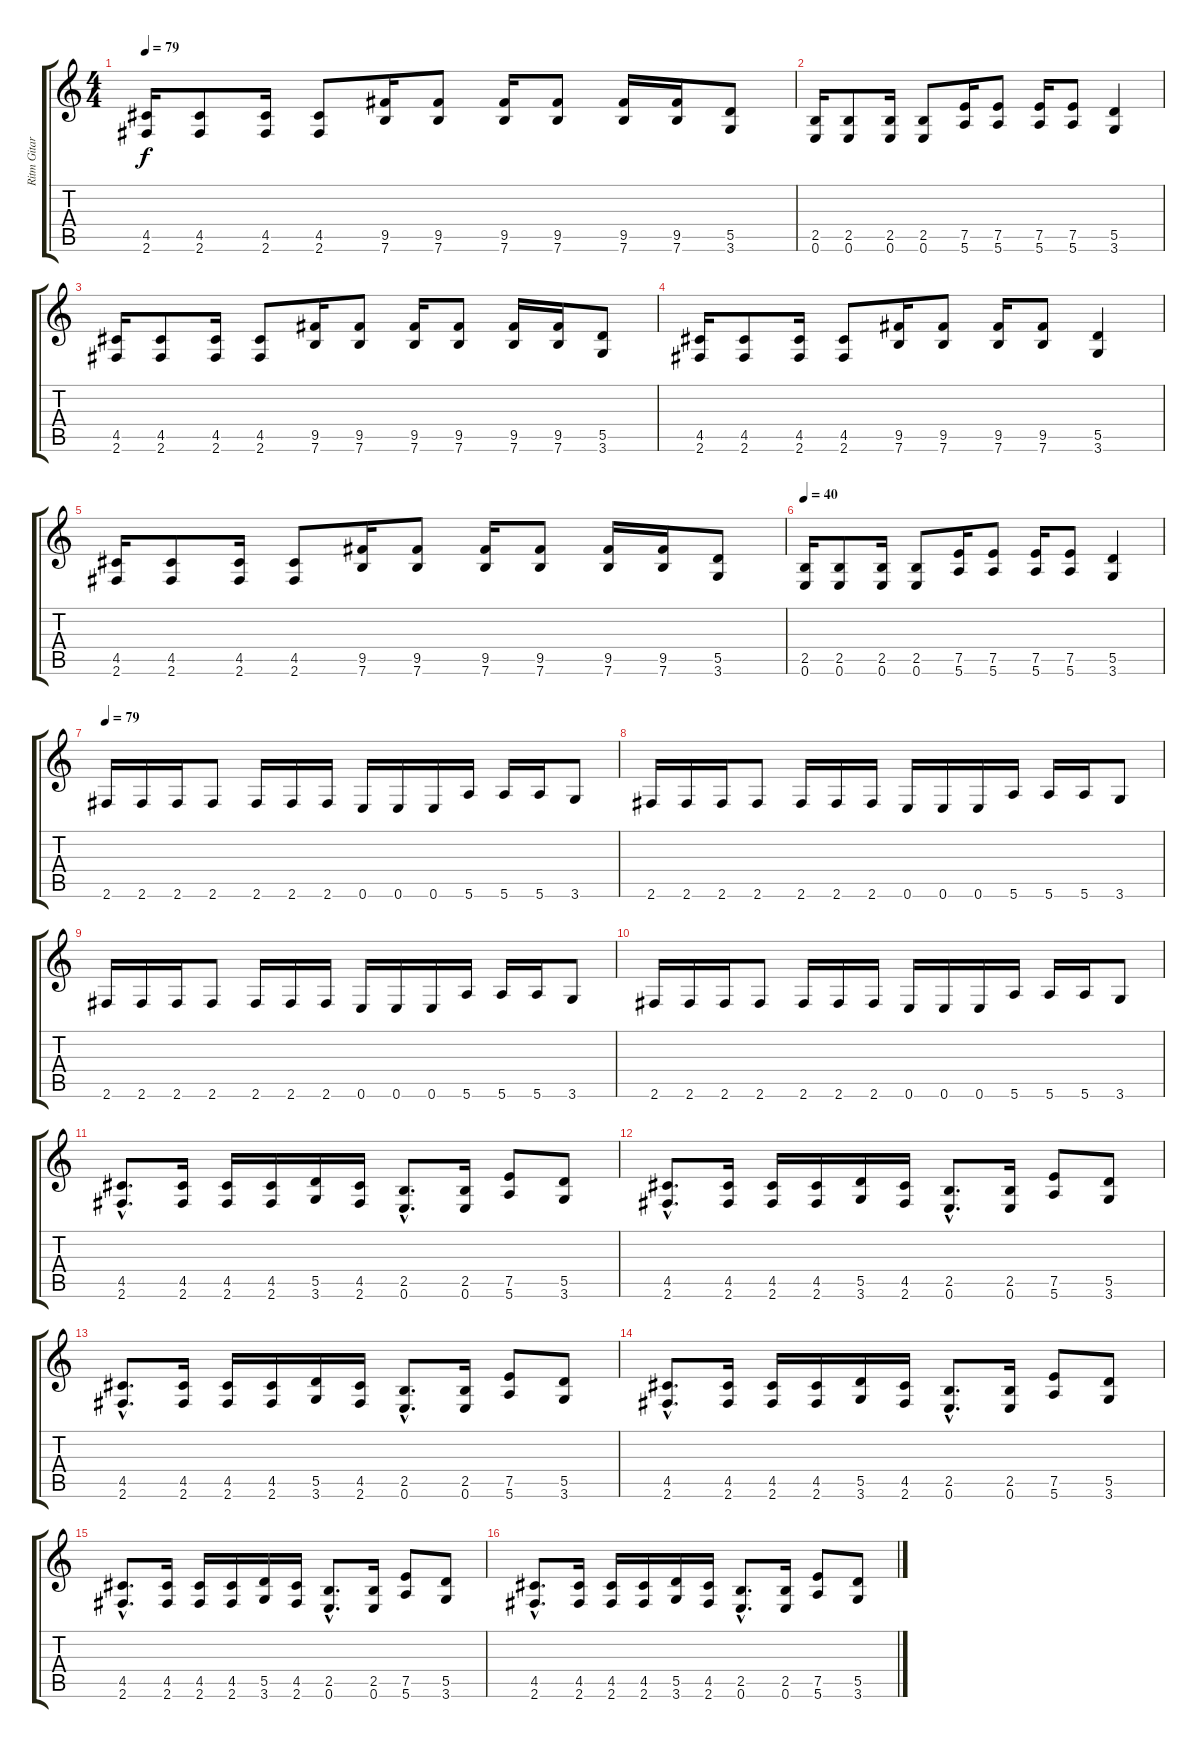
\track ("Ritm Gitar" "Ritm Gitar") {instrument electricguitarclean}
\staff {score tabs}
\tuning (E4 B3 G3 D3 A2 E2) {hide}
\ts (4 4)
\tempo 79
\clef g2
\ks c
(4.5 2.6).16{dy f} (4.5 2.6).8 (4.5 2.6).16 (4.5 2.6).8 (9.5 7.6).16 (9.5 7.6).8 (9.5 7.6).16 (9.5 7.6).8 (9.5 7.6).16 (9.5 7.6).16 (5.5 3.6).8 |
(2.5 0.6).16 (2.5 0.6).8 (2.5 0.6).16 (2.5 0.6).8 (7.5 5.6).16 (7.5 5.6).8 (7.5 5.6).16 (7.5 5.6).8 (5.5 3.6).4 |
(4.5 2.6).16 (4.5 2.6).8 (4.5 2.6).16 (4.5 2.6).8 (9.5 7.6).16 (9.5 7.6).8 (9.5 7.6).16 (9.5 7.6).8 (9.5 7.6).16 (9.5 7.6).16 (5.5 3.6).8 |
(4.5 2.6).16 (4.5 2.6).8 (4.5 2.6).16 (4.5 2.6).8 (9.5 7.6).16 (9.5 7.6).8 (9.5 7.6).16 (9.5 7.6).8 (5.5 3.6).4 |
(4.5 2.6).16 (4.5 2.6).8 (4.5 2.6).16 (4.5 2.6).8 (9.5 7.6).16 (9.5 7.6).8 (9.5 7.6).16 (9.5 7.6).8 (9.5 7.6).16 (9.5 7.6).16 (5.5 3.6).8 |
\tempo 40
(2.5 0.6).16 (2.5 0.6).8 (2.5 0.6).16 (2.5 0.6).8 (7.5 5.6).16 (7.5 5.6).8 (7.5 5.6).16 (7.5 5.6).8 (5.5 3.6).4 |
\tempo 79
2.6.16 2.6.16 2.6.16 2.6.8 2.6.16 2.6.16 2.6.16 0.6.16 0.6.16 0.6.16 5.6.16 5.6.16 5.6.16 3.6.8 |
2.6.16 2.6.16 2.6.16 2.6.8 2.6.16 2.6.16 2.6.16 0.6.16 0.6.16 0.6.16 5.6.16 5.6.16 5.6.16 3.6.8 |
2.6.16 2.6.16 2.6.16 2.6.8 2.6.16 2.6.16 2.6.16 0.6.16 0.6.16 0.6.16 5.6.16 5.6.16 5.6.16 3.6.8 |
2.6.16 2.6.16 2.6.16 2.6.8 2.6.16 2.6.16 2.6.16 0.6.16 0.6.16 0.6.16 5.6.16 5.6.16 5.6.16 3.6.8 |
(4.5{hac} 2.6{hac}).8{d instrument distortionguitar} (4.5 2.6).16 (4.5 2.6).16 (4.5 2.6).16 (5.5 3.6).16 (4.5 2.6).16 (2.5{hac} 0.6{hac}).8{d} (2.5 0.6).16 (7.5 5.6).8 (5.5 3.6).8 |
(4.5{hac} 2.6{hac}).8{d} (4.5 2.6).16 (4.5 2.6).16 (4.5 2.6).16 (5.5 3.6).16 (4.5 2.6).16 (2.5{hac} 0.6{hac}).8{d} (2.5 0.6).16 (7.5 5.6).8 (5.5 3.6).8 |
(4.5{hac} 2.6{hac}).8{d} (4.5 2.6).16 (4.5 2.6).16 (4.5 2.6).16 (5.5 3.6).16 (4.5 2.6).16 (2.5{hac} 0.6{hac}).8{d} (2.5 0.6).16 (7.5 5.6).8 (5.5 3.6).8 |
(4.5{hac} 2.6{hac}).8{d} (4.5 2.6).16 (4.5 2.6).16 (4.5 2.6).16 (5.5 3.6).16 (4.5 2.6).16 (2.5{hac} 0.6{hac}).8{d} (2.5 0.6).16 (7.5 5.6).8 (5.5 3.6).8 |
(4.5{hac} 2.6{hac}).8{d} (4.5 2.6).16 (4.5 2.6).16 (4.5 2.6).16 (5.5 3.6).16 (4.5 2.6).16 (2.5{hac} 0.6{hac}).8{d} (2.5 0.6).16 (7.5 5.6).8 (5.5 3.6).8 |
(4.5{hac} 2.6{hac}).8{d} (4.5 2.6).16 (4.5 2.6).16 (4.5 2.6).16 (5.5 3.6).16 (4.5 2.6).16 (2.5{hac} 0.6{hac}).8{d} (2.5 0.6).16 (7.5 5.6).8 (5.5 3.6).8
